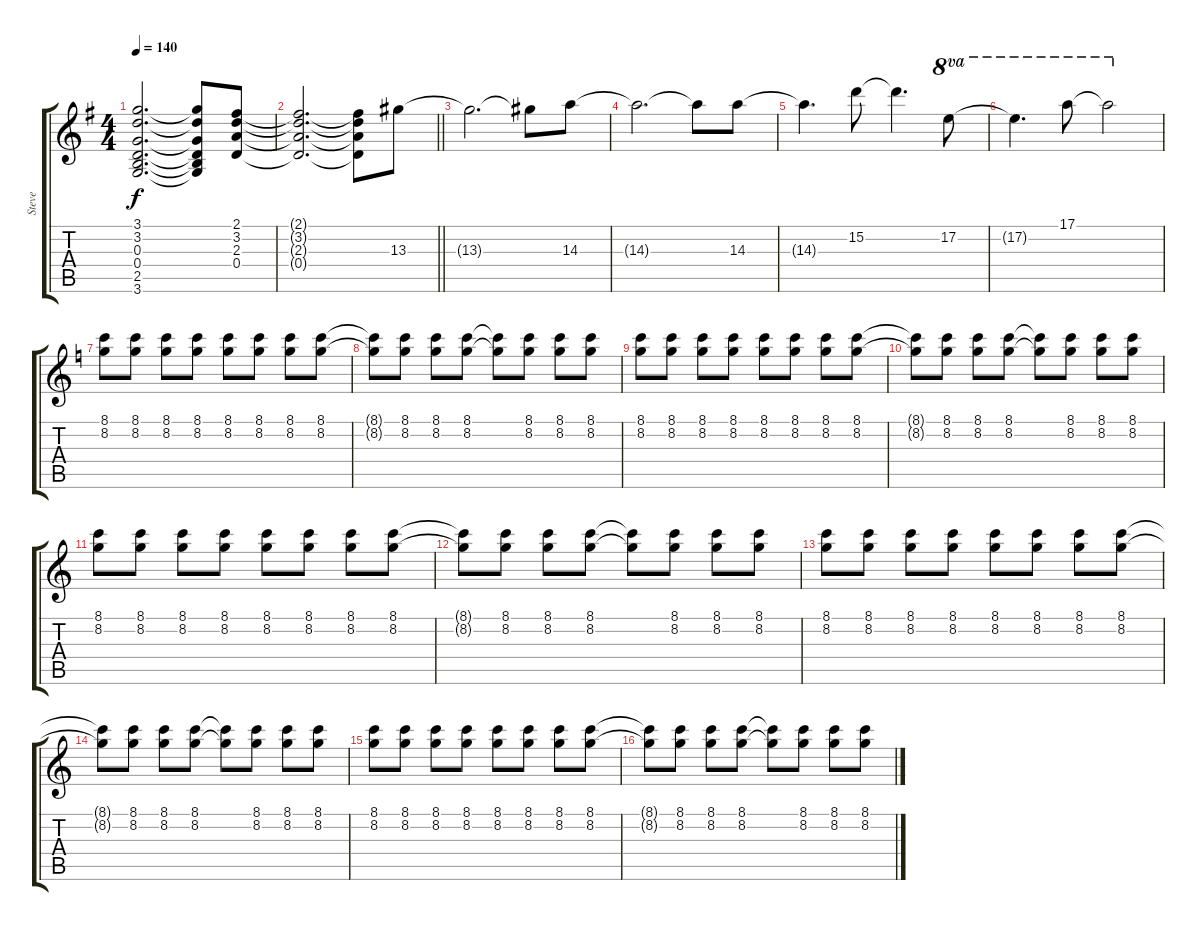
\track ("Steve" "Steve") {instrument distortionguitar}
\staff {score tabs}
\tuning (E4 B3 G3 D3 A2 E2) {hide}
\ts (4 4)
\tempo 140
\clef g2
\ks g
(3.1{t} 3.2{t} 0.3{t} 0.4{t} 2.5{t} 3.6{t}).2{d dy f} (3.1{t} 3.2{t} 0.3{t} 0.4{t} 2.5{t} 3.6{t}).8 (2.1 3.2 2.3 0.4).8 |
\barLineRight lightlight
(2.1{t} 3.2{t} 2.3{t} 0.4{t}).2{d} (2.1{t} 3.2{t} 2.3{t} 0.4{t}).8 13.3.8 |
13.3{t}.2{d} 13.3{t}.8 14.3.8 |
14.3{t}.2{d} 14.3{t}.8 14.3.8 |
14.3{t}.4{d} 15.2.8 15.2{t}.4{d} 17.2.8{ot 8va} |
17.2{t}.4{d ot 8va} 17.1.8{ot 8va} 17.1{t}.2{ot 8va} |
\ks c
(8.1 8.2).8 (8.1 8.2).8 (8.1 8.2).8 (8.1 8.2).8 (8.1 8.2).8 (8.1 8.2).8 (8.1 8.2).8 (8.1 8.2).8 |
(8.1{t} 8.2{t}).8 (8.1 8.2).8 (8.1 8.2).8 (8.1 8.2).8 (8.1{t} 8.2{t}).8 (8.1 8.2).8 (8.1 8.2).8 (8.1 8.2).8 |
(8.1 8.2).8 (8.1 8.2).8 (8.1 8.2).8 (8.1 8.2).8 (8.1 8.2).8 (8.1 8.2).8 (8.1 8.2).8 (8.1 8.2).8 |
(8.1{t} 8.2{t}).8 (8.1 8.2).8 (8.1 8.2).8 (8.1 8.2).8 (8.1{t} 8.2{t}).8 (8.1 8.2).8 (8.1 8.2).8 (8.1 8.2).8 |
(8.1 8.2).8 (8.1 8.2).8 (8.1 8.2).8 (8.1 8.2).8 (8.1 8.2).8 (8.1 8.2).8 (8.1 8.2).8 (8.1 8.2).8 |
(8.1{t} 8.2{t}).8 (8.1 8.2).8 (8.1 8.2).8 (8.1 8.2).8 (8.1{t} 8.2{t}).8 (8.1 8.2).8 (8.1 8.2).8 (8.1 8.2).8 |
(8.1 8.2).8 (8.1 8.2).8 (8.1 8.2).8 (8.1 8.2).8 (8.1 8.2).8 (8.1 8.2).8 (8.1 8.2).8 (8.1 8.2).8 |
(8.1{t} 8.2{t}).8 (8.1 8.2).8 (8.1 8.2).8 (8.1 8.2).8 (8.1{t} 8.2{t}).8 (8.1 8.2).8 (8.1 8.2).8 (8.1 8.2).8 |
(8.1 8.2).8 (8.1 8.2).8 (8.1 8.2).8 (8.1 8.2).8 (8.1 8.2).8 (8.1 8.2).8 (8.1 8.2).8 (8.1 8.2).8 |
(8.1{t} 8.2{t}).8 (8.1 8.2).8 (8.1 8.2).8 (8.1 8.2).8 (8.1{t} 8.2{t}).8 (8.1 8.2).8 (8.1 8.2).8 (8.1 8.2).8
